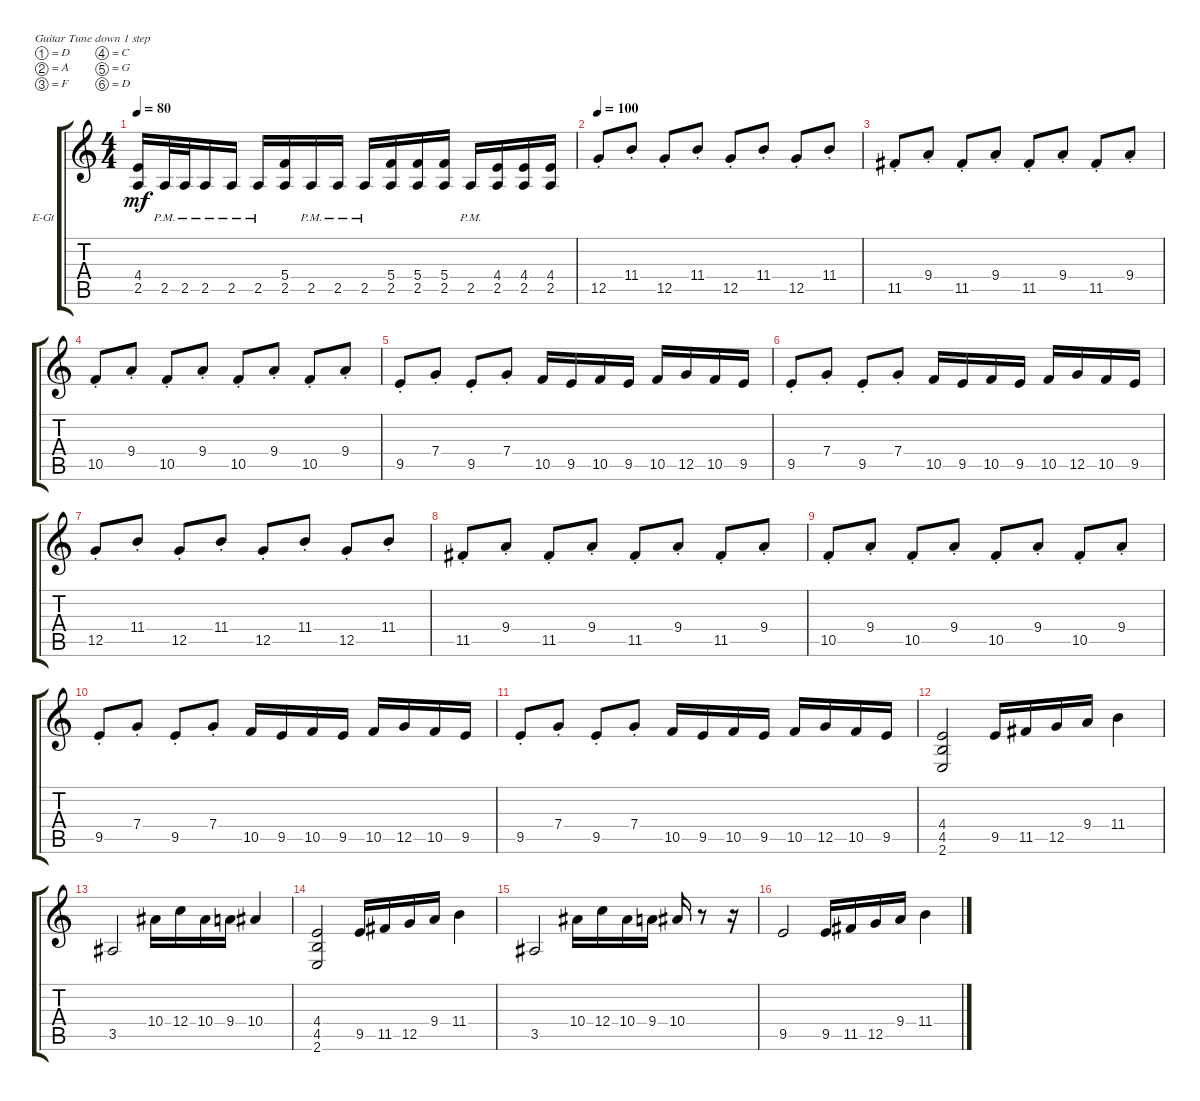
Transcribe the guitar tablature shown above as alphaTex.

\defaultSystemsLayout 4
\bracketExtendMode groupsimilarinstruments
\firstSystemTrackNameOrientation horizontal
\otherSystemsTrackNameOrientation horizontal
\track ("Lead Guitar" "E-Gt") {instrument overdrivenguitar}
\staff {score tabs}
\tuning (D4 A3 F3 C3 G2 D2)
\ts (4 4)
\tempo 80
\clef g2
\ks c
(2.5 4.4).16{dy mf} 2.5{pm}.32 2.5{pm}.32 2.5{pm}.16 2.5{pm}.16 2.5{pm}.16 (2.5 5.4).16 2.5{pm}.16 2.5{pm}.16 2.5{pm}.16 (2.5 5.4).16 (5.4 2.5).16 (5.4 2.5).16 2.5{pm}.16 (2.5 4.4).16 (4.4 2.5).16 (2.5 4.4).16 |
\tempo 100
12.5{st}.8 11.4{st}.8 12.5{st}.8 11.4{st}.8 12.5{st}.8 11.4{st}.8 12.5{st}.8 11.4{st}.8 |
11.5{st}.8 9.4{st}.8 11.5{st}.8 9.4{st}.8 11.5{st}.8 9.4{st}.8 11.5{st}.8 9.4{st}.8 |
10.5{st}.8 9.4{st}.8 10.5{st}.8 9.4{st}.8 10.5{st}.8 9.4{st}.8 10.5{st}.8 9.4{st}.8 |
9.5{st}.8 7.4{st}.8 9.5{st}.8 7.4{st}.8 10.5.16 9.5.16 10.5.16 9.5.16 10.5.16 12.5.16 10.5.16 9.5.16 |
9.5{st}.8 7.4{st}.8 9.5{st}.8 7.4{st}.8 10.5.16 9.5.16 10.5.16 9.5.16 10.5.16 12.5.16 10.5.16 9.5.16 |
12.5{st}.8 11.4{st}.8 12.5{st}.8 11.4{st}.8 12.5{st}.8 11.4{st}.8 12.5{st}.8 11.4{st}.8 |
11.5{st}.8 9.4{st}.8 11.5{st}.8 9.4{st}.8 11.5{st}.8 9.4{st}.8 11.5{st}.8 9.4{st}.8 |
10.5{st}.8 9.4{st}.8 10.5{st}.8 9.4{st}.8 10.5{st}.8 9.4{st}.8 10.5{st}.8 9.4{st}.8 |
9.5{st}.8 7.4{st}.8 9.5{st}.8 7.4{st}.8 10.5.16 9.5.16 10.5.16 9.5.16 10.5.16 12.5.16 10.5.16 9.5.16 |
9.5{st}.8 7.4{st}.8 9.5{st}.8 7.4{st}.8 10.5.16 9.5.16 10.5.16 9.5.16 10.5.16 12.5.16 10.5.16 9.5.16 |
(2.6 4.5 4.4).2 9.5.16 11.5.16 12.5.16 9.4.16 11.4.4 |
3.5.2 10.4.16 12.4.16 10.4.16 9.4.16 10.4.4 |
(2.6 4.5 4.4).2 9.5.16 11.5.16 12.5.16 9.4.16 11.4.4 |
3.5.2 10.4.16 12.4.16 10.4.16 9.4.16 10.4.16 r.8 r.16 |
9.5.2 9.5.16 11.5.16 12.5.16 9.4.16 11.4.4
